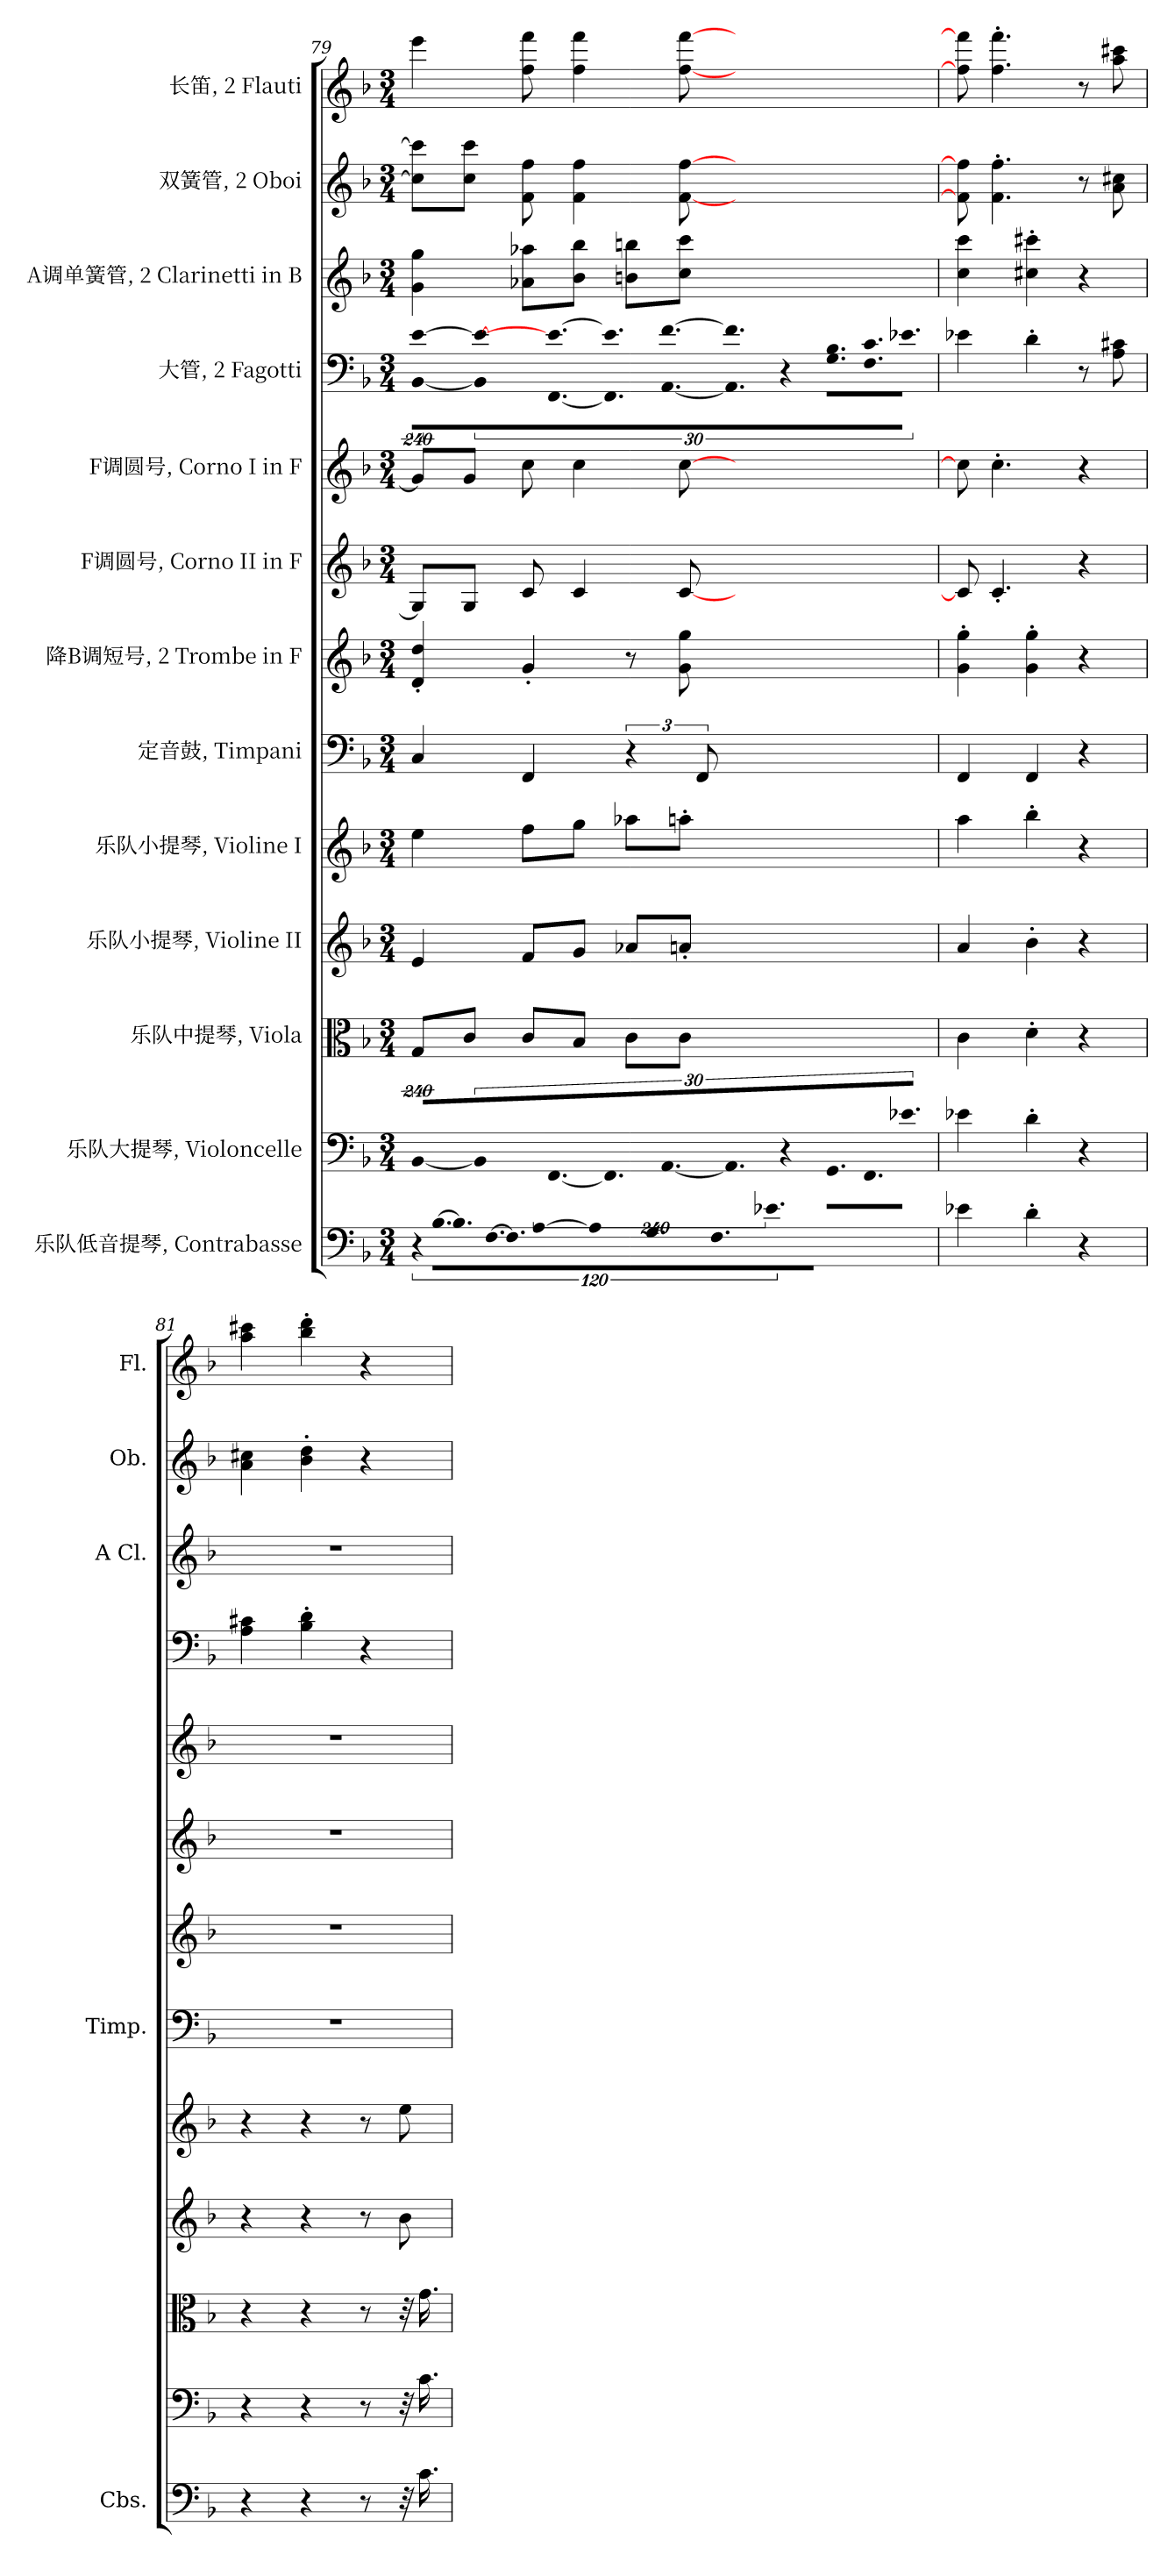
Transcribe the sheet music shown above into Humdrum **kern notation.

**kern	**kern	**kern	**kern	**kern	**kern	**kern	**kern	**kern	**kern	**kern	**kern	**kern
*part13	*part12	*part11	*part10	*part9	*part8	*part7	*part6	*part5	*part4	*part3	*part2	*part1
*staff13	*staff12	*staff11	*staff10	*staff9	*staff8	*staff7	*staff6	*staff5	*staff4	*staff3	*staff2	*staff1
*I"乐队低音提琴, Contrabasse	*I"乐队大提琴, Violoncelle	*I"乐队中提琴, Viola	*I"乐队小提琴, Violine II	*I"乐队小提琴, Violine I	*I"定音鼓, Timpani	*I"降B调短号, 2 Trombe in F	*I"F调圆号, Corno II in F	*I"F调圆号, Corno I in F	*I"大管, 2 Fagotti	*I"A调单簧管, 2 Clarinetti in B	*I"双簧管, 2 Oboi	*I"长笛, 2 Flauti
*I'Cbs.	*	*	*	*	*I'Timp.	*	*	*	*	*I'A Cl.	*I'Ob.	*I'Fl.
!!LO:PB:g=z
*clefF4	*clefF4	*clefC3	*clefG2	*clefG2	*clefF4	*clefG2	*clefG2	*clefG2	*clefF4	*clefG2	*clefG2	*clefG2
*ITrd7c12	*	*	*	*	*	*ITrd1c2	*ITrd4c7	*ITrd4c7	*	*ITrd2c3	*	*
*k[b-]	*k[b-]	*k[b-]	*k[b-]	*k[b-]	*k[b-]	*k[b-e-a-]	*k[b-e-]	*k[b-e-]	*k[b-]	*k[f#c#]	*k[b-]	*k[b-]
*M3/4	*M3/4	*M3/4	*M3/4	*M3/4	*M3/4	*M3/4	*M3/4	*M3/4	*M3/4	*M3/4	*M3/4	*M3/4
*MM96	*MM96	*MM96	*MM96	*MM96	*MM96	*MM96	*MM96	*MM96	*MM96	*MM96	*MM96	*MM96
=79	=79	=79	=79	=79	=79	=79	=79	=79	=79	=79	=79	=79
!LO:N:vis=32.	!LO:N:vis=8	!	!	!	!	!	!	!	!LO:N:vis=8	!	!	!
1920%103r	[960%137BB-/L	8G/L	4e/	4ee\	4C/	4c/' 4cc/'	8C/L]	8c/L]	[960%137BB-\ [960%137e\L	4e\ 4ee\	8cc\] 8ccc\]L	4eee\
!LO:N:vis=32.	!	!	!	!	!	!	!	!	!	!	!	!
[1920%103BB-\LLL	.	.	.	.	.	.	.	.	.	.	.	.
!LO:N:vis=32.	!	!	!	!	!	!	!	!	!	!	!	!
1920%103BB-\]	.	.	.	.	.	.	.	.	.	.	.	.
.	.	8c/J	.	.	.	.	8C/J	8c/J	.	.	8cc\ 8ccc\J	.
!	!LO:N:vis=256%9	!	!	!	!	!	!	!	!LO:N:vis=256%9	!	!	!
.	960%17BB-/KLL]	.	.	.	.	.	.	.	960%17BB-\] 960%17e\_KLL	.	.	.
.	1920ryy	.	.	.	.	.	.	.	1920ryy	.	.	.
!LO:N:vis=32.	!LO:N:vis=32.	!	!	!	!	!	!	!	!LO:N:vis=32.	!	!	!
[1920%103FF\	[1920%103FF/	.	.	.	.	.	.	.	[1920%103FF\ 1920%103e\_	.	.	.
!LO:N:vis=32.	!LO:N:vis=32.	!	!	!	!	!	!	!	!LO:N:vis=32.	!	!	!
1920%103FF\JJ]	1920%103FF/]	.	.	.	.	.	.	.	1920%103FF\] 1920%103e\]	.	.	.
*	*	*	*	*	*	*	*	*	*	*	*	*MM105
.	.	8c/L	8f/L	8ff\L	4FF/	4f'/	8F/	8f\	.	8fn\ 8ffn\L	8f\ 8ff\	8ff\ 8fff\
!LO:N:vis=8	!LO:N:vis=32.	!	!	!	!	!	!	!	!LO:N:vis=32.	!	!	!
[960%137AA\	[1920%103AA/	.	.	.	.	.	.	.	[1920%103AA\ [1920%103f\	.	.	.
!	!LO:N:vis=32.	!	!	!	!	!	!	!	!LO:N:vis=32.	!	!	!
.	1920%103AA/JJJ]	.	.	.	.	.	.	.	1920%103AA\] 1920%103f\]JJJ	.	.	.
.	.	8B-/J	8g/J	8gg\J	.	.	4F/	4f\	.	8g\ 8gg\J	4f\ 4ff\	4ff\ 4fff\
!	!LO:N:vis=32.	!	!	!	!	!	!	!	!LO:N:vis=32.	!	!	!
.	1920%103r	.	.	.	.	.	.	.	1920%103r	.	.	.
!LO:N:vis=256%9	!	!	!	!	!	!	!	!	!	!	!	!
960%17AA\KKL]	.	.	.	.	.	.	.	.	.	.	.	.
!LO:N:vis=16.	!	!	!	!	!	!	!	!	!	!	!	!
960%103GG\	.	.	.	.	.	.	.	.	.	.	.	.
!	!LO:N:vis=16.	!	!	!	!	!	!	!	!LO:N:vis=16.	!	!	!
.	960%103GG\LL	.	.	.	.	.	.	.	960%103G\ 960%103B-\LL	.	.	.
.	.	8c\L	8a-X/L	8aa-X\L	6r	8r	.	.	.	8g#X\ 8gg#X\L	.	.
!LO:N:vis=16.	!	!	!	!	!	!	!	!	!	!	!	!
960%103FF\	.	.	.	.	.	.	.	.	.	.	.	.
!	!LO:N:vis=16.	!	!	!	!	!	!	!	!LO:N:vis=16.	!	!	!
.	960%103FF\	.	.	.	.	.	.	.	960%103F\ 960%103c\	.	.	.
.	.	8c\J	8an'/J	8aan'\J	.	8f\ 8ff\	[8F/	[8f\	.	8a\ 8aa\J	[8f\ [8ff\	[8ff\ [8fff\
!LO:N:vis=16.	!	!	!	!	!	!	!	!	!	!	!	!
960%103E-X\JJ	.	.	.	.	.	.	.	.	.	.	.	.
!	!LO:N:vis=16.	!	!	!	!	!	!	!	!LO:N:vis=16.	!	!	!
.	960%103e-X\JJ	.	.	.	.	.	.	.	960%103e-X\JJ	.	.	.
.	.	.	.	.	12FF/	.	.	.	.	.	.	.
.	.	960ryy	960ryy	960ryy	960ryy	960ryy	960ryy	960ryy	.	960ryy	960ryy	960ryy
1920ryy	.	.	.	.	.	.	.	.	.	.	.	.
=80	=80	=80	=80	=80	=80	=80	=80	=80	=80	=80	=80	=80
*	*	*	*	*	*	*	*	*	*	*	*	*MM96
4E-X\	4e-X\	4c\	4a/	4aa\	4FF/	4f\' 4ff\'	8F/]	8f\]	4e-X\	4a\ 4aa\	8f\] 8ff\]	8ff\] 8fff\]
.	.	.	.	.	.	.	4.F'/	4.f'\	.	.	4.f\' 4.ff\'	4.ff\' 4.fff\'
4D'\	4d'\	4d'\	4b-'\	4bb-'\	4FF/	4f\' 4ff\'	.	.	4d'\	4a#X\' 4aa#X\'	.	.
*	*	*	*	*	*	*	*	*	*	*	*	*MM105
4r	4r	4r	4r	4r	4r	4r	4r	4r	8r	4r	8r	8r
.	.	.	.	.	.	.	.	.	8A\ 8c#X\	.	8a\ 8cc#X\	8aa\ 8ccc#X\
=81	=81	=81	=81	=81	=81	=81	=81	=81	=81	=81	=81	=81
*	*	*	*	*	*	*	*	*	*	*	*	*MM96
4r	4r	4r	4r	4r	2.r	2.r	2.r	2.r	4A\ 4c#X\	2.r	4a\ 4cc#X\	4aa\ 4ccc#X\
*	*	*	*	*	*	*	*	*	*	*	*	*MM105
4r	4r	4r	4r	4r	.	.	.	.	4B-\' 4d\'	.	4b-\' 4dd\'	4bb-\' 4ddd\'
*	*	*	*	*	*	*	*	*	*	*	*	*MM111
8r	8r	8r	8r	8r	.	.	.	.	4r	.	4r	4r
32r	32r	32r	8b-\	8ee\	.	.	.	.	.	.	.	.
16.C\	16.c\	16.g\	.	.	.	.	.	.	.	.	.	.
=	=	=	=	=	=	=	=	=	=	=	=	=
*-	*-	*-	*-	*-	*-	*-	*-	*-	*-	*-	*-	*-
